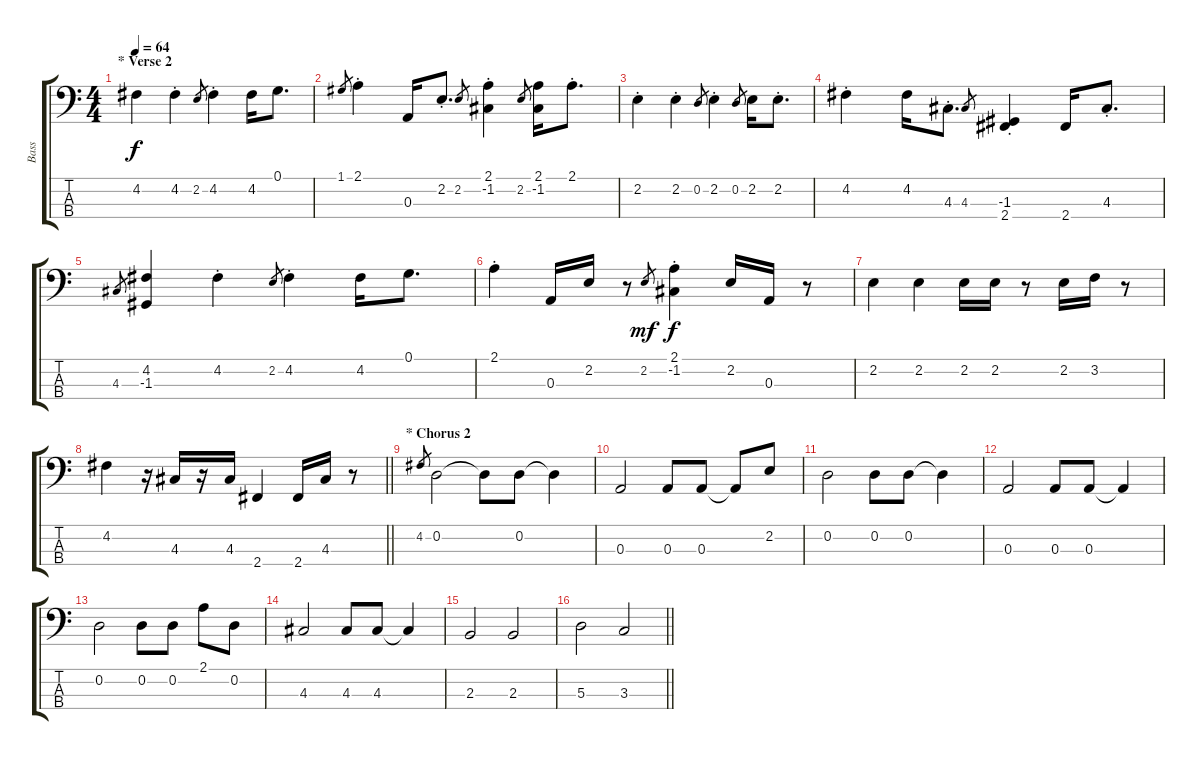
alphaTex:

\track ("Bass" "Bass") {instrument electricbassfinger}
\staff {score tabs}
\tuning (G2 D2 A1 E1) {hide}
\ts (4 4)
\section ("" "* Verse 2")
\tempo 64
\clef f4
\ks c
4.2.4{dy f} 4.2{st}.4 2.2.8{gr} 4.2{st}.4 4.2.16 0.1.8{d} |
1.1.8{gr} 2.1{st}.4 0.3.16 2.2{st}.8{d} 2.2.8{gr} (2.1{st} -1.2).4 2.2.8{gr} (2.1 -1.2).16 2.1{st}.8{d} |
2.2{st}.4 2.2{st}.4 0.2.8{gr} 2.2{st}.4 0.2.8{gr} 2.2.16 2.2{st}.8{d} |
4.2{st}.4 4.2.16 4.3{st}.8{d} 4.3.8{gr} (-1.3 2.4{st}).4 2.4.16 4.3{st}.8{d} |
4.3.8{gr} (4.2 -1.3).4 4.2{st}.4 2.2.8{gr} 4.2{st}.4 4.2.16 0.1.8{d} |
2.1{st}.4 0.3.16 2.2.16 r.8 2.2.8{gr dy mf} (2.1{st} -1.2).4{dy f} 2.2.16 0.3.16 r.8 |
2.2.4 2.2.4 2.2.16 2.2.16 r.8 2.2.16 3.2.16 r.8 |
\barLineRight lightlight
4.2.4 r.16 4.3.16 r.16 4.3.16 2.4.4 2.4.16 4.3.16 r.8 |
\section ("" "* Chorus 2")
4.2.8{gr} 0.2.2 0.2{t}.8 0.2.8 0.2{t}.4 |
0.3.2 0.3.8 0.3.8 0.3{t}.8 2.2.8 |
0.2.2 0.2.8 0.2.8 0.2{t}.4 |
0.3.2 0.3.8 0.3.8 0.3{t}.4 |
0.2.2 0.2.8 0.2.8 2.1.8 0.2.8 |
4.3.2 4.3.8 4.3.8 4.3{t}.4 |
2.3.2 2.3.2 |
\barLineRight lightlight
5.3.2 3.3.2
